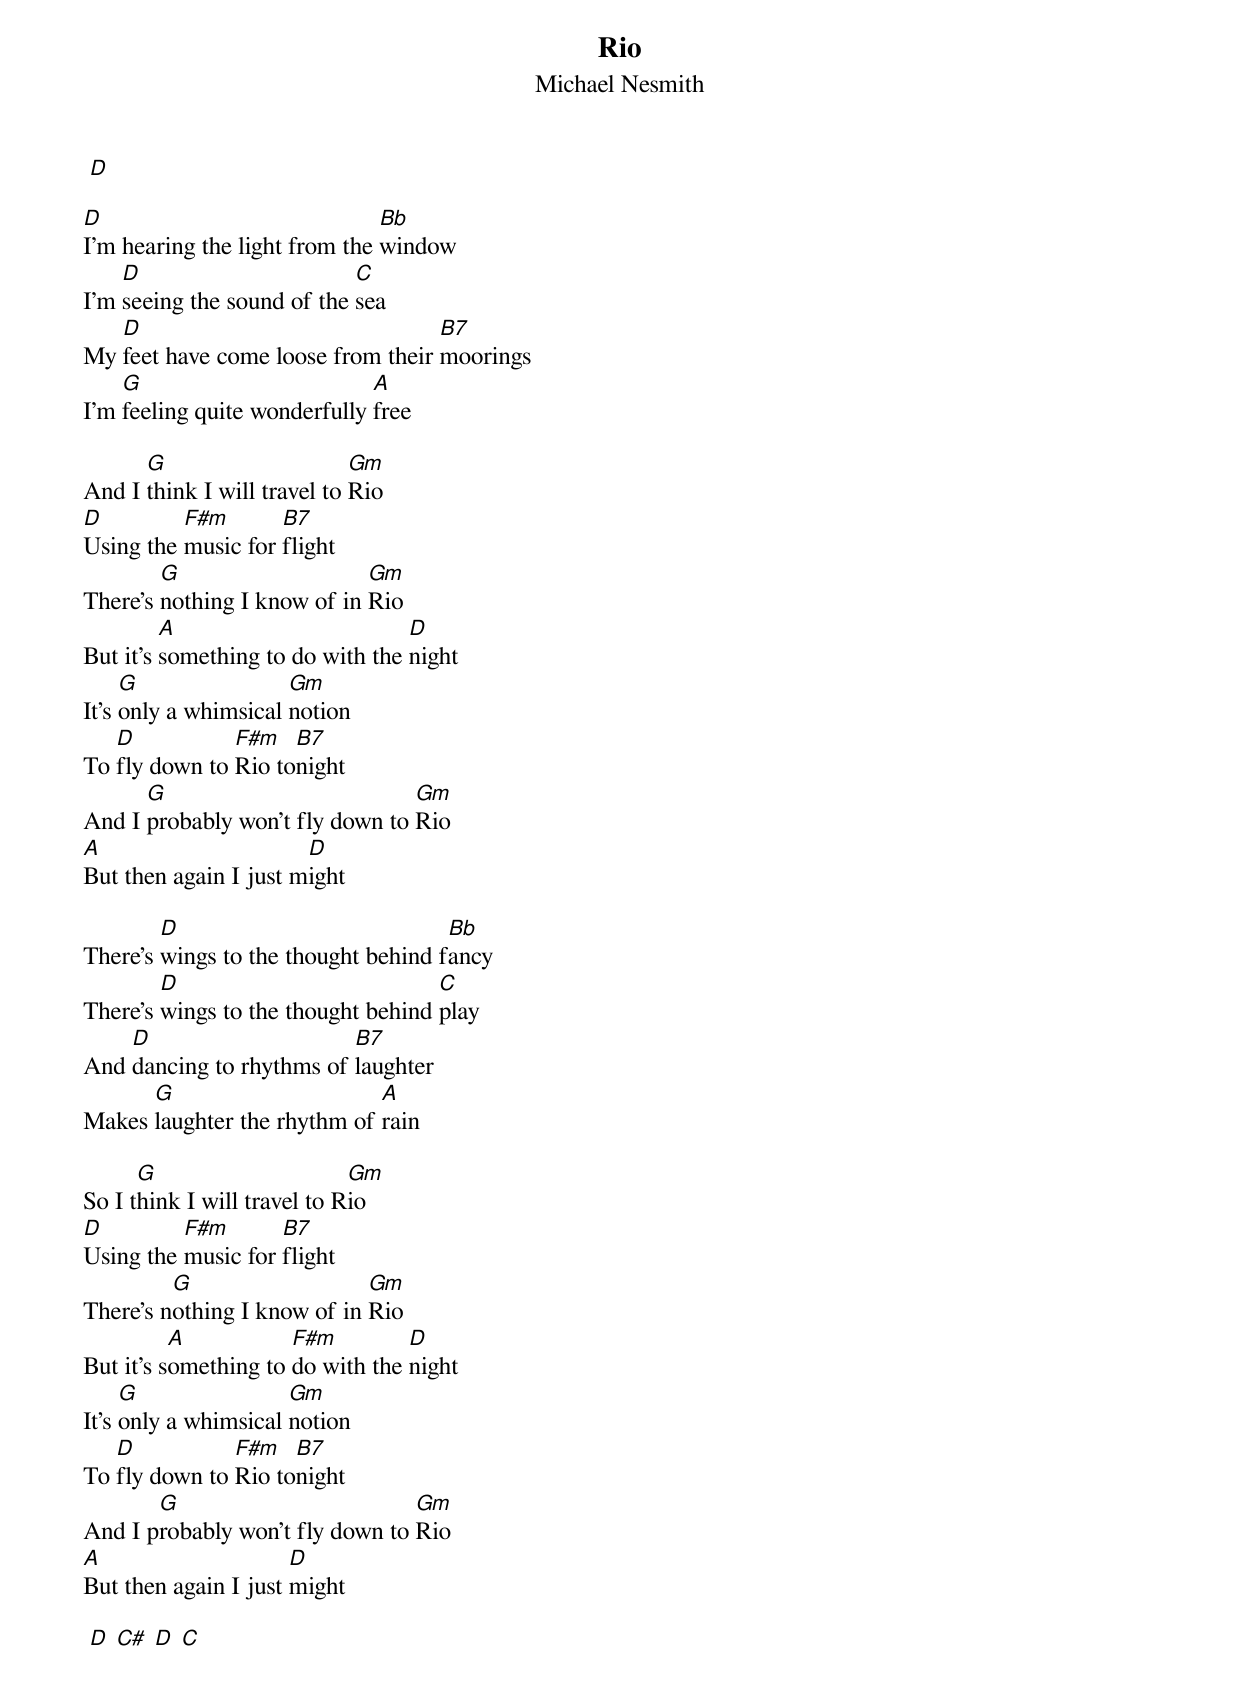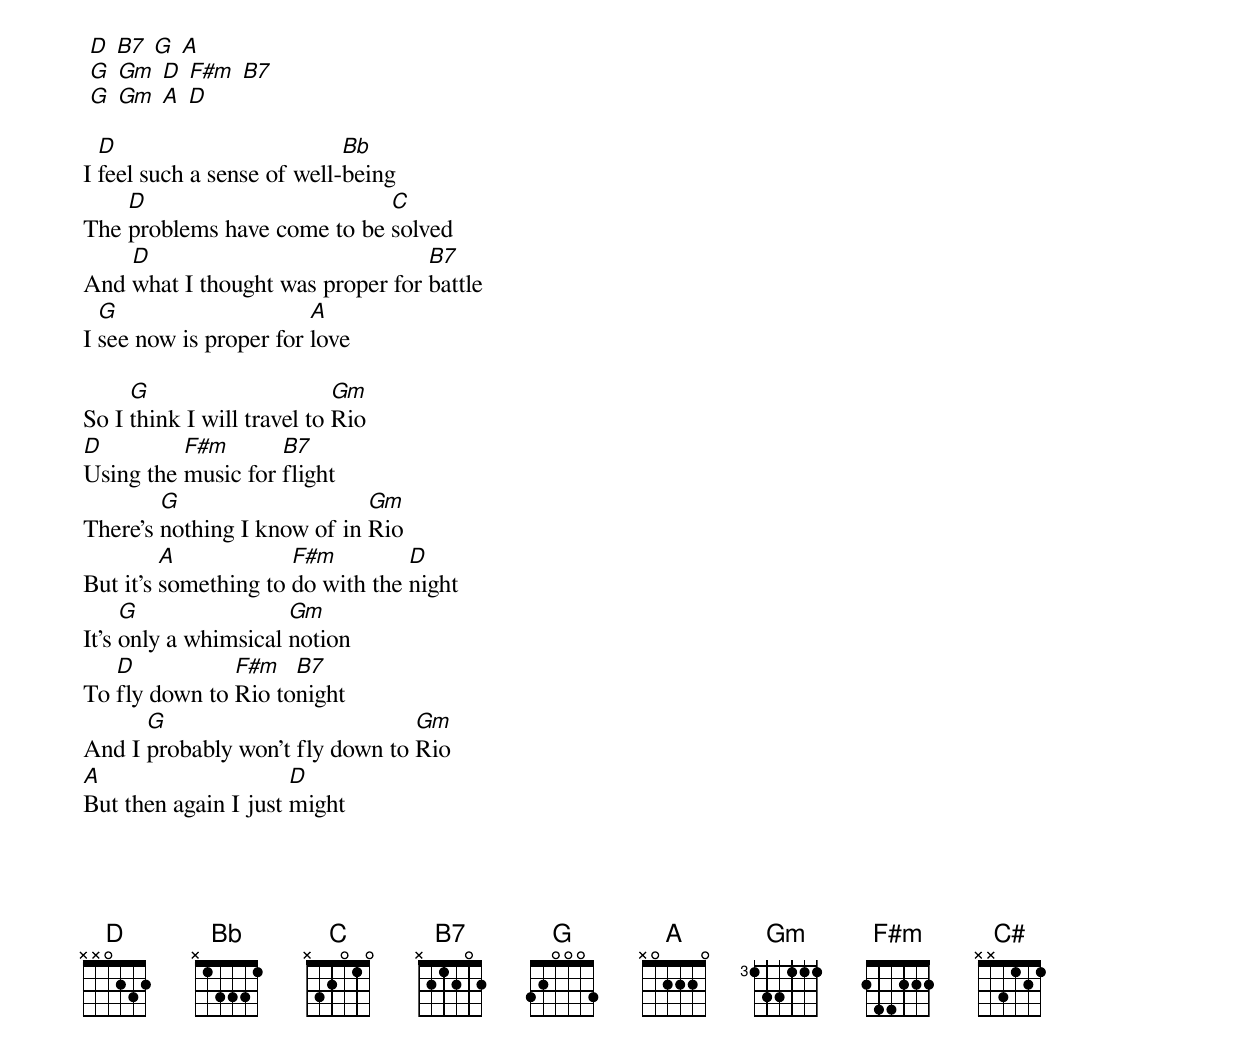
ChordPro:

{title: Rio}
{subtitle: Michael Nesmith}
 [D]

[D]I'm hearing the light from the [Bb]window
I'm [D]seeing the sound of the [C]sea
My [D]feet have come loose from their [B7]moorings
I'm [G]feeling quite wonderfully [A]free

And I [G]think I will travel to [Gm]Rio
[D]Using the [F#m]music for [B7]flight
There's [G]nothing I know of in [Gm]Rio
But it's [A]something to do with the [D]night
It's [G]only a whimsical [Gm]notion
To [D]fly down to [F#m]Rio to[B7]night
And I [G]probably won't fly down to [Gm]Rio
[A]But then again I just m[D]ight

There's [D]wings to the thought behind f[Bb]ancy
There's [D]wings to the thought behind [C]play
And [D]dancing to rhythms of [B7]laughter
Makes [G]laughter the rhythm of [A]rain

So I t[G]hink I will travel to R[Gm]io
[D]Using the [F#m]music for [B7]flight
There's n[G]othing I know of in [Gm]Rio
But it's s[A]omething to [F#m]do with the [D]night
It's [G]only a whimsical [Gm]notion
To [D]fly down to [F#m]Rio to[B7]night
And I p[G]robably won't fly down to [Gm]Rio
[A]But then again I just [D]might

 [D] [C#] [D] [C]
 [D] [B7] [G] [A]
 [G] [Gm] [D] [F#m] [B7]
 [G] [Gm] [A] [D]

I [D]feel such a sense of well-[Bb]being
The [D]problems have come to be [C]solved
And [D]what I thought was proper for [B7]battle
I [G]see now is proper for [A]love

So I [G]think I will travel to [Gm]Rio
[D]Using the [F#m]music for [B7]flight
There's [G]nothing I know of in [Gm]Rio
But it's [A]something to [F#m]do with the [D]night
It's [G]only a whimsical [Gm]notion
To [D]fly down to [F#m]Rio to[B7]night
And I [G]probably won't fly down to [Gm]Rio
[A]But then again I just [D]might




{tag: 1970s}
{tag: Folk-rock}
